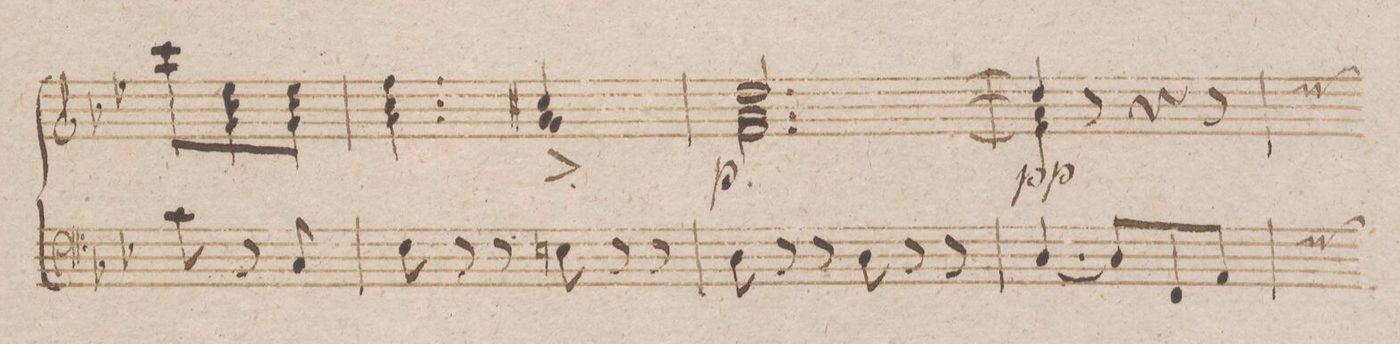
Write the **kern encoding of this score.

**kern
*I"Organo.
*clefF4
*k[b-e-]
*M6/8
8c\
8r
8C/
=44
8F\
8r
8r
8En\
8r
8r
=45
8D\
8r
8r
8D\
8r
8r
=46
[4.D/
8D/L]
8FF/
8AA/J
*custos:G
=47
*-
